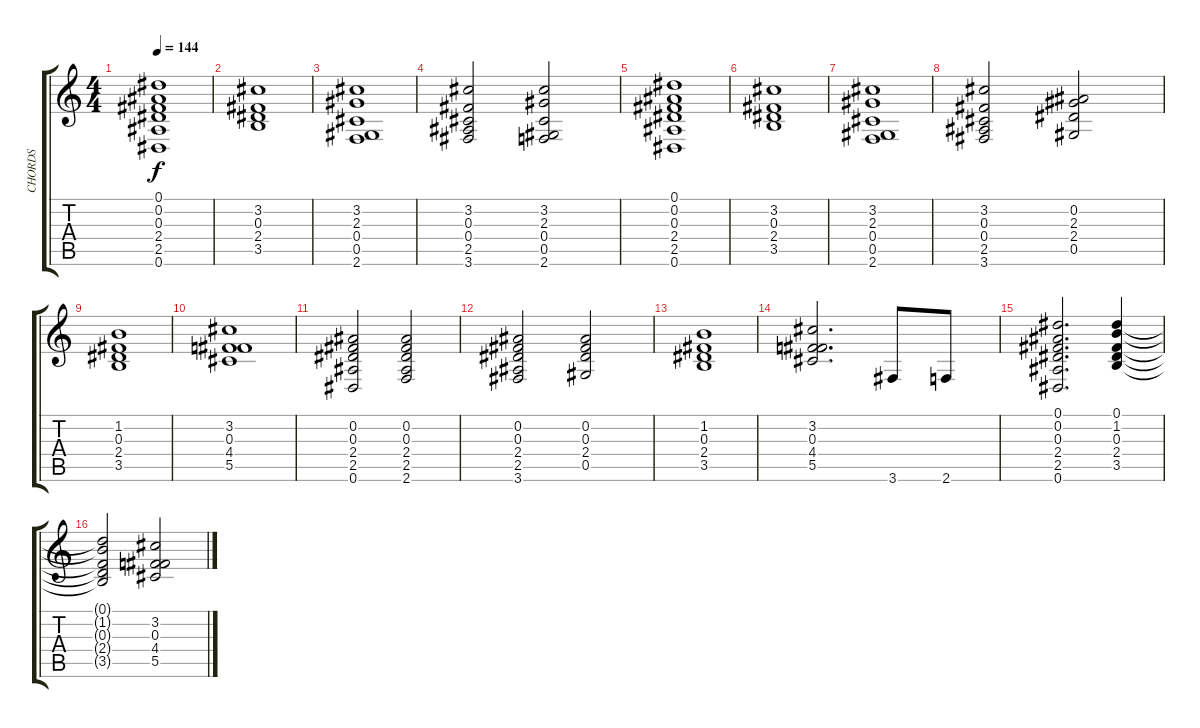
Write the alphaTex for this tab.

\track ("CHORDS" "CHORDS") {instrument acousticguitarsteel}
\staff {score tabs}
\tuning (Eb4 Bb3 Gb3 Db3 Ab2 Eb2) {hide}
\ts (4 4)
\tempo 144
\clef g2
\ks c
(0.1 0.2 0.3 2.4 2.5 0.6).1{dy f} |
(3.2 0.3 2.4 3.5).1 |
(3.2 2.3 0.4 0.5 2.6).1 |
(3.2 0.3 0.4 2.5 3.6).2 (3.2 2.3 0.4 0.5 2.6).2 |
(0.1 0.2 0.3 2.4 2.5 0.6).1 |
(3.2 0.3 2.4 3.5).1 |
(3.2 2.3 0.4 0.5 2.6).1 |
(3.2 0.3 0.4 2.5 3.6).2 (0.2 2.3 2.4 0.5).2 |
(1.2 0.3 2.4 3.5).1 |
(3.2 0.3 4.4 5.5).1 |
(0.2 0.3 2.4 2.5 0.6).2{beam merge} (0.2 0.3 2.4 2.5 2.6).2 |
(0.2 0.3 2.4 2.5 3.6).2 (0.2 0.3 2.4 0.5).2 |
(1.2 0.3 2.4 3.5).1 |
(3.2 0.3 4.4 5.5).2{d beam merge} 3.6.8 2.6.8 |
(0.1 0.2 0.3 2.4 2.5 0.6).2{d} (0.1 1.2 0.3 2.4 3.5).4 |
(0.1{t} 1.2{t} 0.3{t} 2.4{t} 3.5{t}).2 (3.2 0.3 4.4 5.5).2
